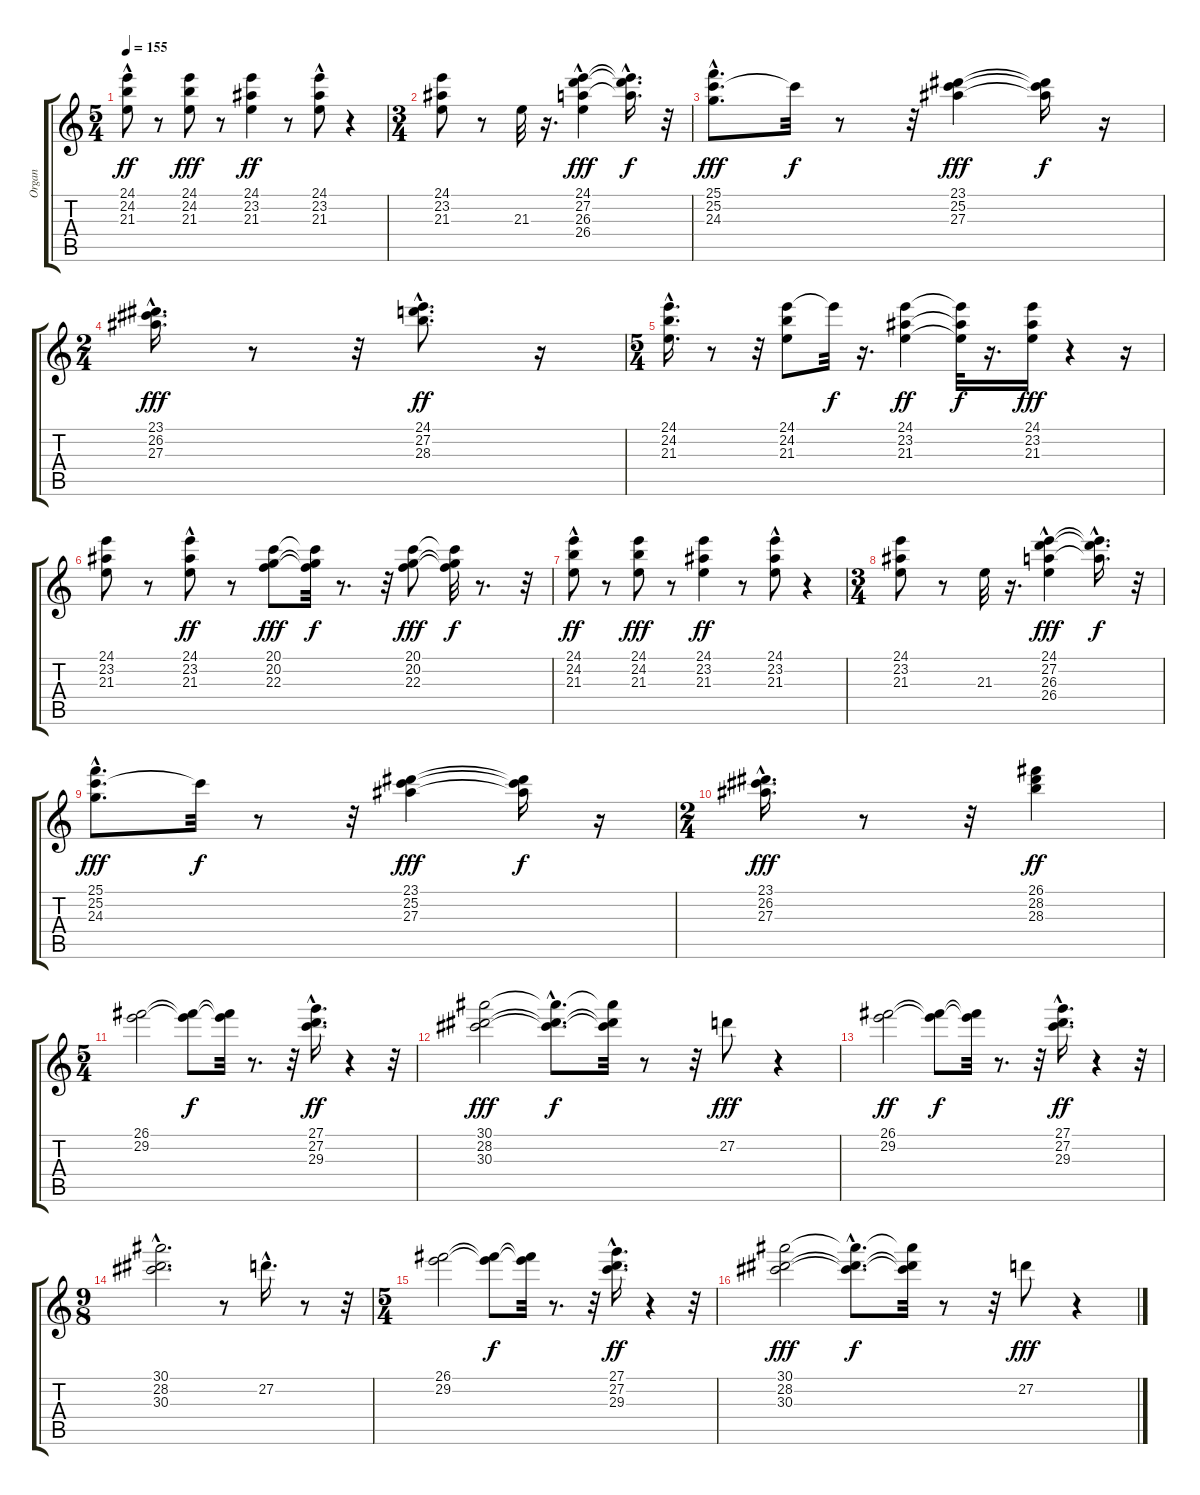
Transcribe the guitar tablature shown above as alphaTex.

\track ("Organ               " "Organ     ") {instrument rockorgan}
\staff {score tabs}
\tuning (E4 B3 G3 D3 A2 E2) {hide}
\ts (5 4)
\tempo 155
\clef g2
\ks c
(24.1 24.2{hac} 21.3{hac}).8{dy ff} r.8 (24.1 24.2 21.3).8{dy fff} r.8 (24.1 23.2 21.3).4{dy ff} r.8 (24.1{hac} 23.2 21.3).8 r.4 |
\ts (3 4)
(24.1 23.2 21.3).8 r.8 21.3.32 r.16{d} (24.1 27.2 26.3 26.4{hac}).4{dy fff} (24.1{t} 27.2{t} 26.3{hac t}).16{d dy f} r.32 |
(25.1{hac} 25.2{hac} 24.3{hac}).8{d dy fff} 25.2{t}.32{dy f} r.8 r.32 (23.1 25.2 27.3).4{dy fff} (23.1{t} 25.2{t} 27.3{t}).16{dy f} r.16 |
\ts (2 4)
(23.1{hac} 26.2{hac} 27.3{hac}).16{d dy fff} r.8 r.32 (24.1 27.2 28.3{hac}).8{d dy ff} r.16 |
\ts (5 4)
(24.1{hac} 24.2{hac} 21.3{hac}).16{d} r.8 r.32 (24.1 24.2 21.3).8 24.1{t}.32{dy f} r.16{d} (24.1 23.2 21.3).4{dy ff} (24.1{t} 23.2{t} 21.3{t}).32{dy f} r.16{d} (24.1 23.2 21.3).16{dy fff} r.4 r.16 |
(24.1 23.2 21.3).8 r.8 (24.1{hac} 23.2{hac} 21.3).8{dy ff} r.8 (20.1 20.2 22.3).8{dy fff} (20.1{t} 20.2{t} 22.3{t}).32{dy f} r.8{d} r.32 (20.1 20.2 22.3).8{dy fff} (20.1{t} 20.2{t} 22.3{t}).32{dy f} r.8{d} r.32 |
(24.1 24.2{hac} 21.3{hac}).8{dy ff} r.8 (24.1 24.2 21.3).8{dy fff} r.8 (24.1 23.2 21.3).4{dy ff} r.8 (24.1{hac} 23.2 21.3).8 r.4 |
\ts (3 4)
(24.1 23.2 21.3).8 r.8 21.3.32 r.16{d} (24.1 27.2 26.3 26.4{hac}).4{dy fff} (24.1{t} 27.2{t} 26.3{hac t}).16{d dy f} r.32 |
(25.1{hac} 25.2{hac} 24.3{hac}).8{d dy fff} 25.2{t}.32{dy f} r.8 r.32 (23.1 25.2 27.3).4{dy fff} (23.1{t} 25.2{t} 27.3{t}).16{dy f} r.16 |
\ts (2 4)
(23.1{hac} 26.2{hac} 27.3{hac}).16{d dy fff} r.8 r.32 (26.1 28.2 28.3).4{dy ff} |
\ts (5 4)
(26.1 29.2).2 (26.1{t} 29.2{t}).8{dy f} (26.1{t} 29.2{t}).32 r.8{d} r.32 (27.1{hac} 27.2{hac} 29.3{hac}).16{d dy ff} r.4 r.32 |
(30.1 28.2 30.3).2{dy fff} (30.1{hac t} 28.2{hac t} 30.3{hac t}).8{d dy f} (30.1{t} 28.2{t} 30.3{t}).32 r.8 r.32 27.2.8{dy fff} r.4 |
(26.1 29.2).2{dy ff} (26.1{t} 29.2{t}).8{dy f} (26.1{t} 29.2{t}).32 r.8{d} r.32 (27.1{hac} 27.2{hac} 29.3{hac}).16{d dy ff} r.4 r.32 |
\ts (9 8)
(30.1{hac} 28.2{hac} 30.3{hac}).2{d} r.8 27.2{hac}.16{d} r.8 r.32 |
\ts (5 4)
(26.1 29.2).2 (26.1{t} 29.2{t}).8{dy f} (26.1{t} 29.2{t}).32 r.8{d} r.32 (27.1{hac} 27.2{hac} 29.3{hac}).16{d dy ff} r.4 r.32 |
(30.1 28.2 30.3).2{dy fff} (30.1{hac t} 28.2{hac t} 30.3{hac t}).8{d dy f} (30.1{t} 28.2{t} 30.3{t}).32 r.8 r.32 27.2.8{dy fff} r.4
